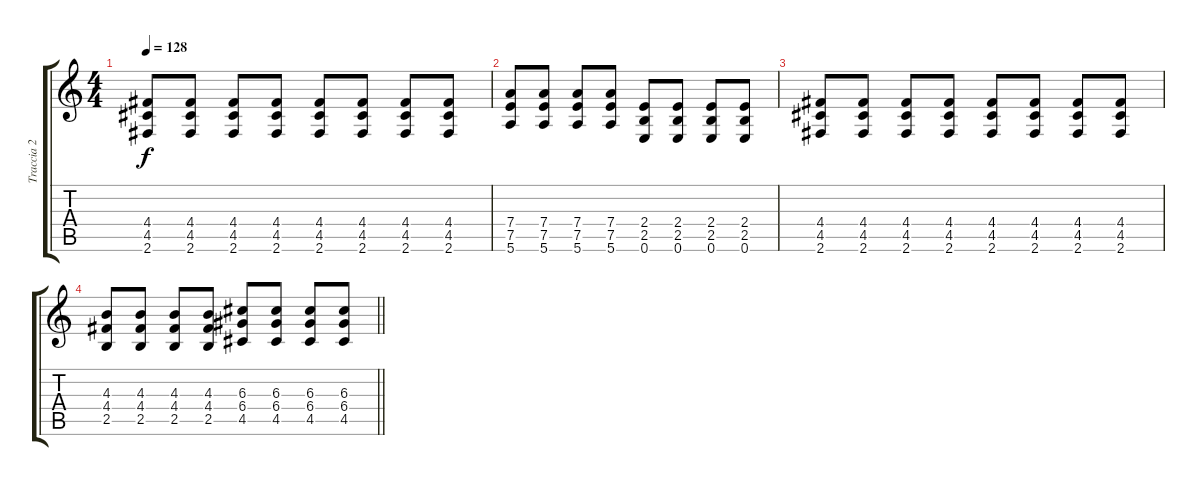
\track ("Traccia 2" "Traccia 2") {instrument overdrivenguitar}
\staff {score tabs}
\tuning (E4 B3 G3 D3 A2 E2) {hide}
\ts (4 4)
\tempo 128
\clef g2
\ks c
(4.4 4.5 2.6).8{dy f} (4.4 4.5 2.6).8 (4.4 4.5 2.6).8 (4.4 4.5 2.6).8 (4.4 4.5 2.6).8 (4.4 4.5 2.6).8 (4.4 4.5 2.6).8 (4.4 4.5 2.6).8 |
(7.4 7.5 5.6).8 (7.4 7.5 5.6).8 (7.4 7.5 5.6).8 (7.4 7.5 5.6).8 (2.4 2.5 0.6).8 (2.4 2.5 0.6).8 (2.4 2.5 0.6).8 (2.4 2.5 0.6).8 |
(4.4 4.5 2.6).8 (4.4 4.5 2.6).8 (4.4 4.5 2.6).8 (4.4 4.5 2.6).8 (4.4 4.5 2.6).8 (4.4 4.5 2.6).8 (4.4 4.5 2.6).8 (4.4 4.5 2.6).8 |
\barLineRight lightlight
(4.3 4.4 2.5).8 (4.3 4.4 2.5).8 (4.3 4.4 2.5).8 (4.3 4.4 2.5).8 (6.3 6.4 4.5).8 (6.3 6.4 4.5).8 (6.3 6.4 4.5).8 (6.3 6.4 4.5).8
